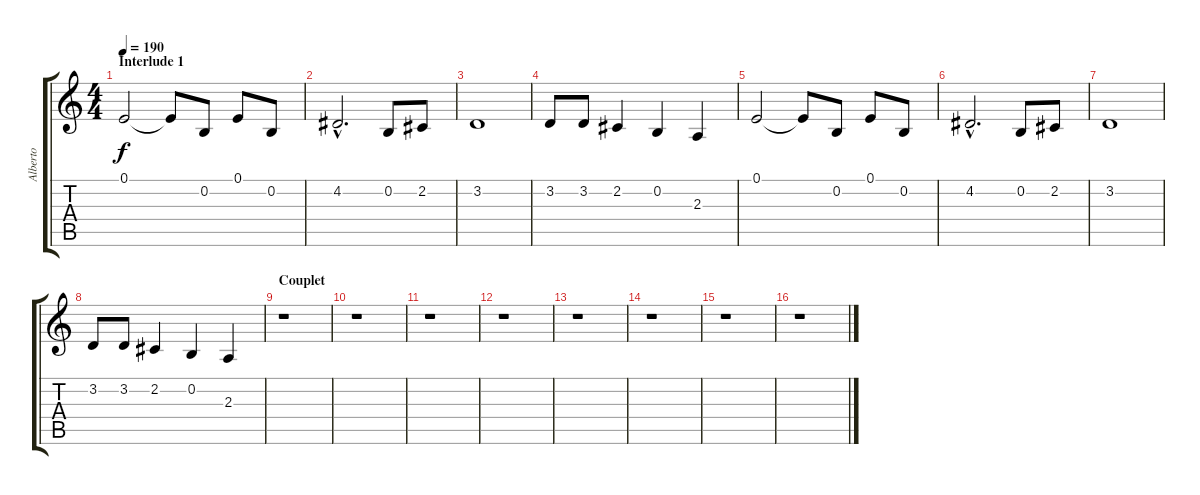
\track ("Alberto" "Alberto") {instrument trumpet}
\staff {score tabs}
\tuning (E4 B3 G3 D3 A2 E2) {hide}
\ts (4 4)
\section ("" "Interlude 1")
\tempo 190
\clef g2
\ks c
0.1.2{dy f} 0.1{t}.8 0.2.8 0.1.8 0.2.8 |
4.2{hac}.2{d} 0.2.8 2.2.8 |
3.2.1 |
3.2.8 3.2.8 2.2.4 0.2.4 2.3.4 |
0.1.2 0.1{t}.8 0.2.8 0.1.8 0.2.8 |
4.2{hac}.2{d} 0.2.8 2.2.8 |
3.2.1 |
3.2.8 3.2.8 2.2.4 0.2.4 2.3.4 |
\section ("" "Couplet ")
r.1 |
r.1 |
r.1 |
r.1 |
r.1 |
r.1 |
r.1 |
r.1
